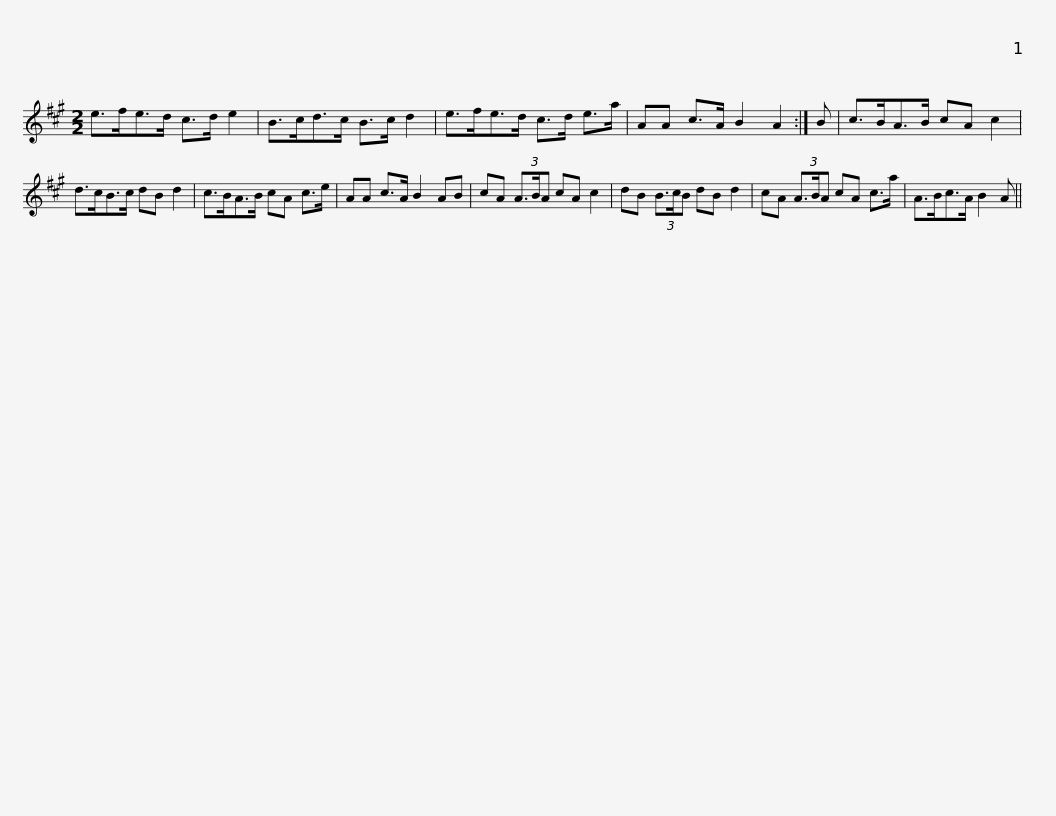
X:1
L:1/8
M:2/2
I:linebreak $
K:A
V:1 treble
V:1
 e>fe>d c>d e2 | B>cd>c B>c d2 | e>fe>d c>d e>a | AA c>A B2 A2 :| B | %5
 c>BA>B cA c2 |$ d>cB>c dB d2 | c>BA>B cA c>e | AA c>A B2 AB | cA (3A3/2B/A cA c2 | %10
 dB (3B3/2c/B dB d2 |$ cA (3A3/2B/A cA c>a | A>Bc>A B2 A || %13
